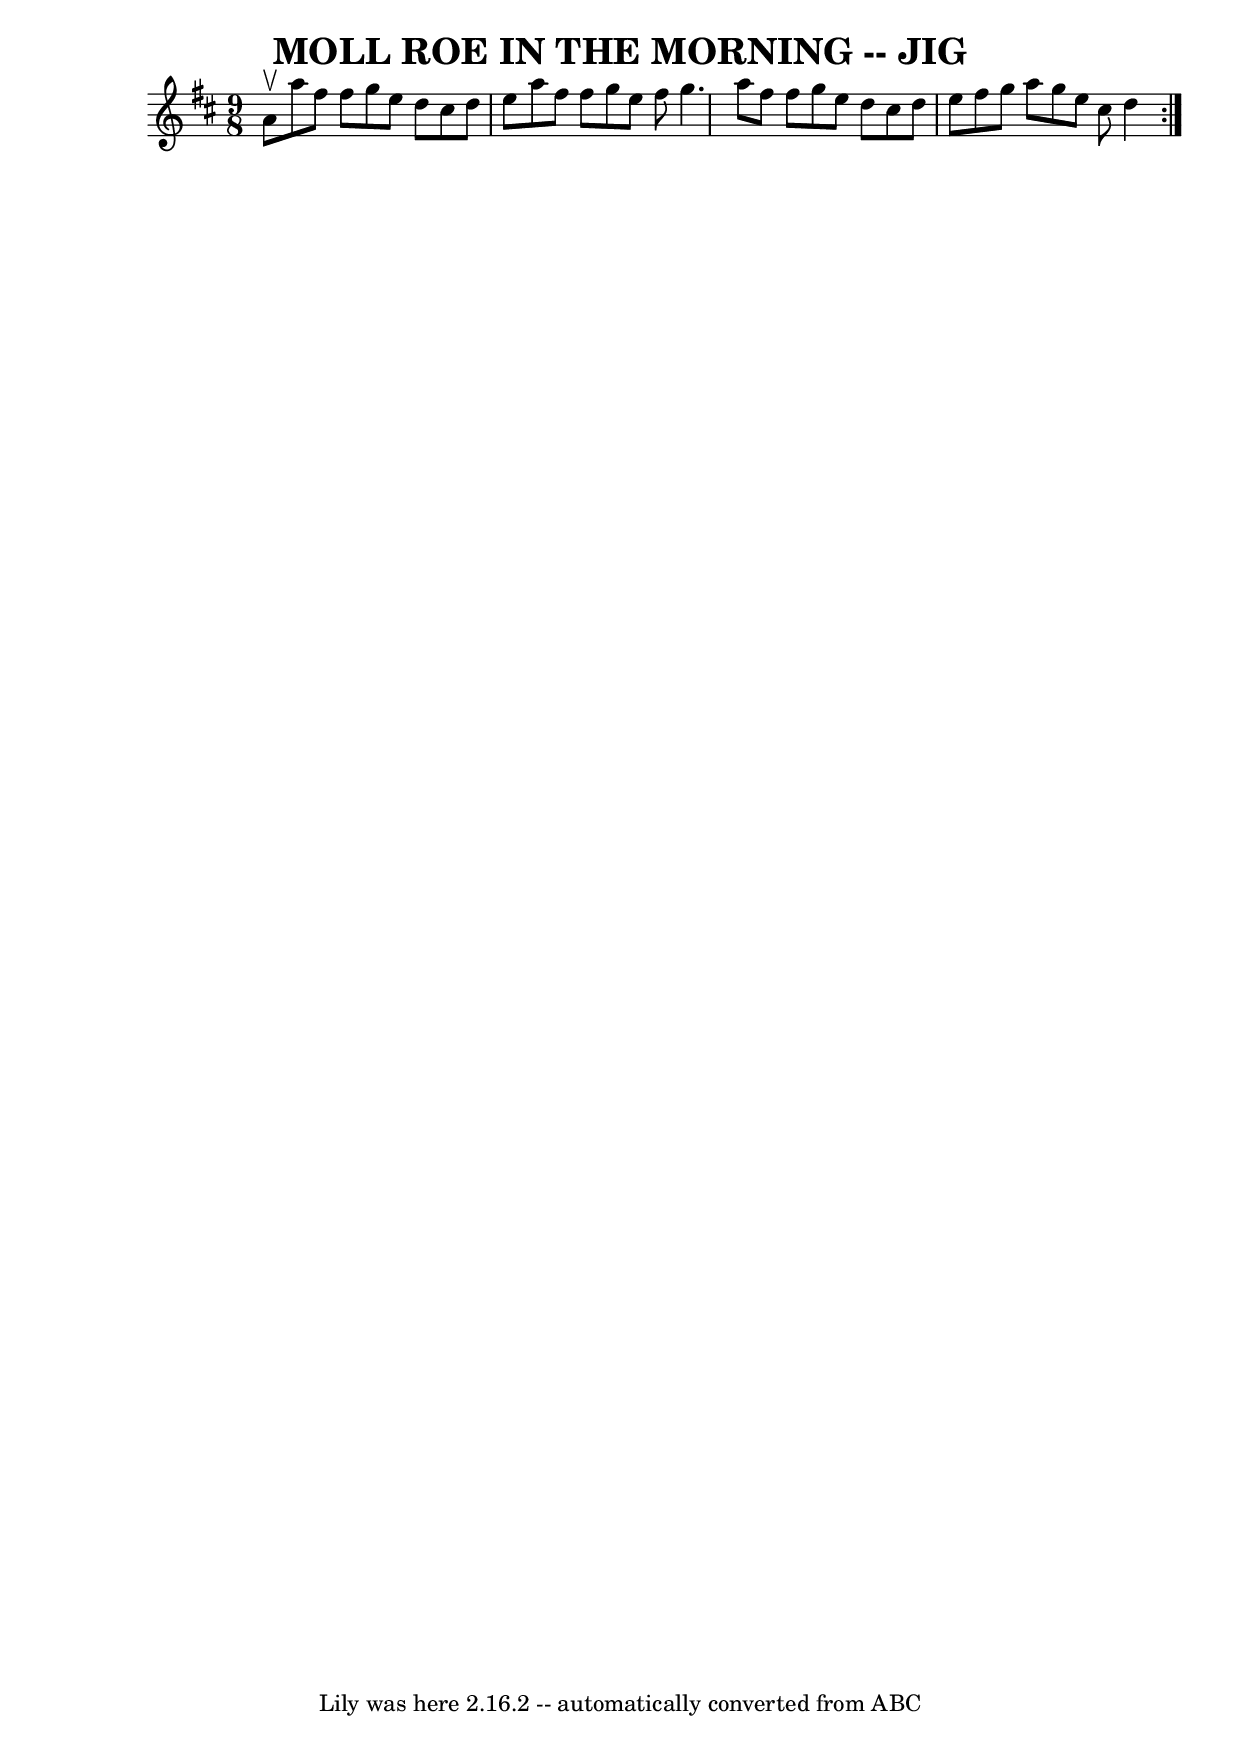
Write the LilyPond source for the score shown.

\version "2.16.2"
\include "Mammoth.ily"
\header {
  %% book = "Ryan's Mammoth Collection of Fiddle Tunes"
  crossRefNumber = "1"
  footnotes = ""
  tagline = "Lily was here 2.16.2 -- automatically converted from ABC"
  title = "MOLL ROE IN THE MORNING -- JIG"

}
voicedefault =  {


  \time 9/8 
  \key d \major
  
  \repeat volta 2 {
    a'8^\upbow   |
    a''8   
    fis''8 fis''8 g''8 e''8 d''8 cis''8 d''8 e''8    |
    
    a''8 fis''8 fis''8 g''8 e''8 fis''8 g''4.    |
    
    a''8 fis''8 fis''8 g''8 e''8 d''8 cis''8 d''8 e''8     |
    fis''8 g''8 a''8 g''8 e''8 cis''8 d''4    
  }   

}

\score{
  <<

    \context Staff="default"
    {
      \voicedefault 
      
    }

  >>
  \layout {
    
  }
  \midi {
  }

}
